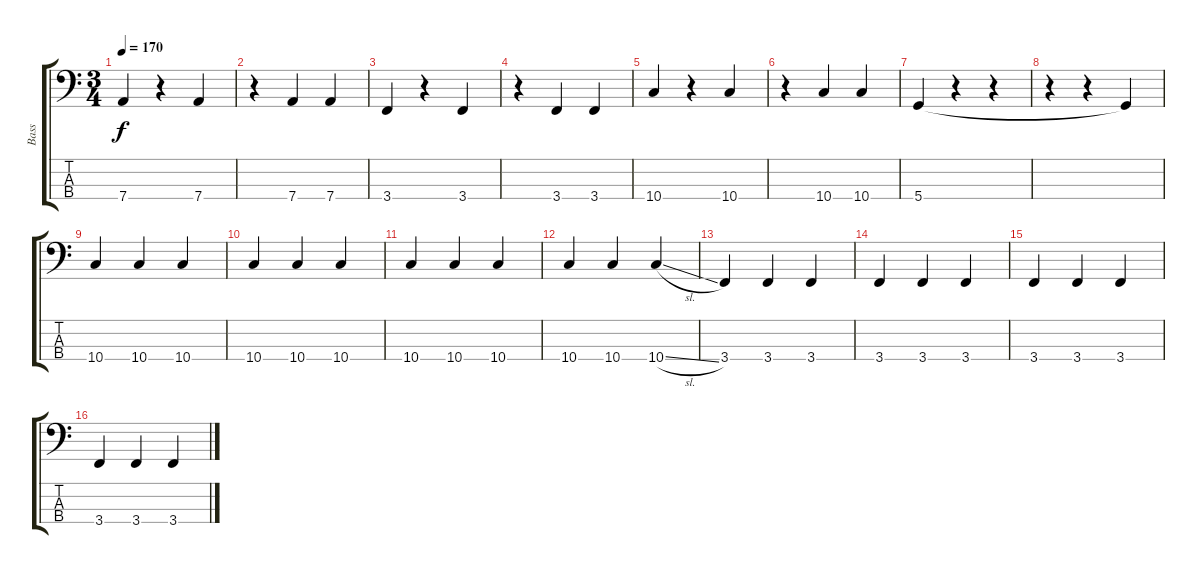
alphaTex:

\track ("Bass" "Bass") {instrument electricbassfinger}
\staff {score tabs}
\tuning (G2 D2 A1 D1) {hide}
\ts (3 4)
\tempo 170
\clef f4
\ks c
7.4.4{dy f} r.4 7.4.4 |
r.4 7.4.4 7.4.4 |
3.4.4 r.4 3.4.4 |
r.4 3.4.4 3.4.4 |
10.4.4 r.4 10.4.4 |
r.4 10.4.4 10.4.4 |
5.4.4 r.4 r.4 |
r.4 r.4 5.4{t}.4 |
10.4.4 10.4.4 10.4.4 |
10.4.4 10.4.4 10.4.4 |
10.4.4 10.4.4 10.4.4 |
10.4.4 10.4.4 10.4{sl}.4 |
3.4.4 3.4.4 3.4.4 |
3.4.4 3.4.4 3.4.4 |
3.4.4 3.4.4 3.4.4 |
3.4.4 3.4.4 3.4{sl}.4
